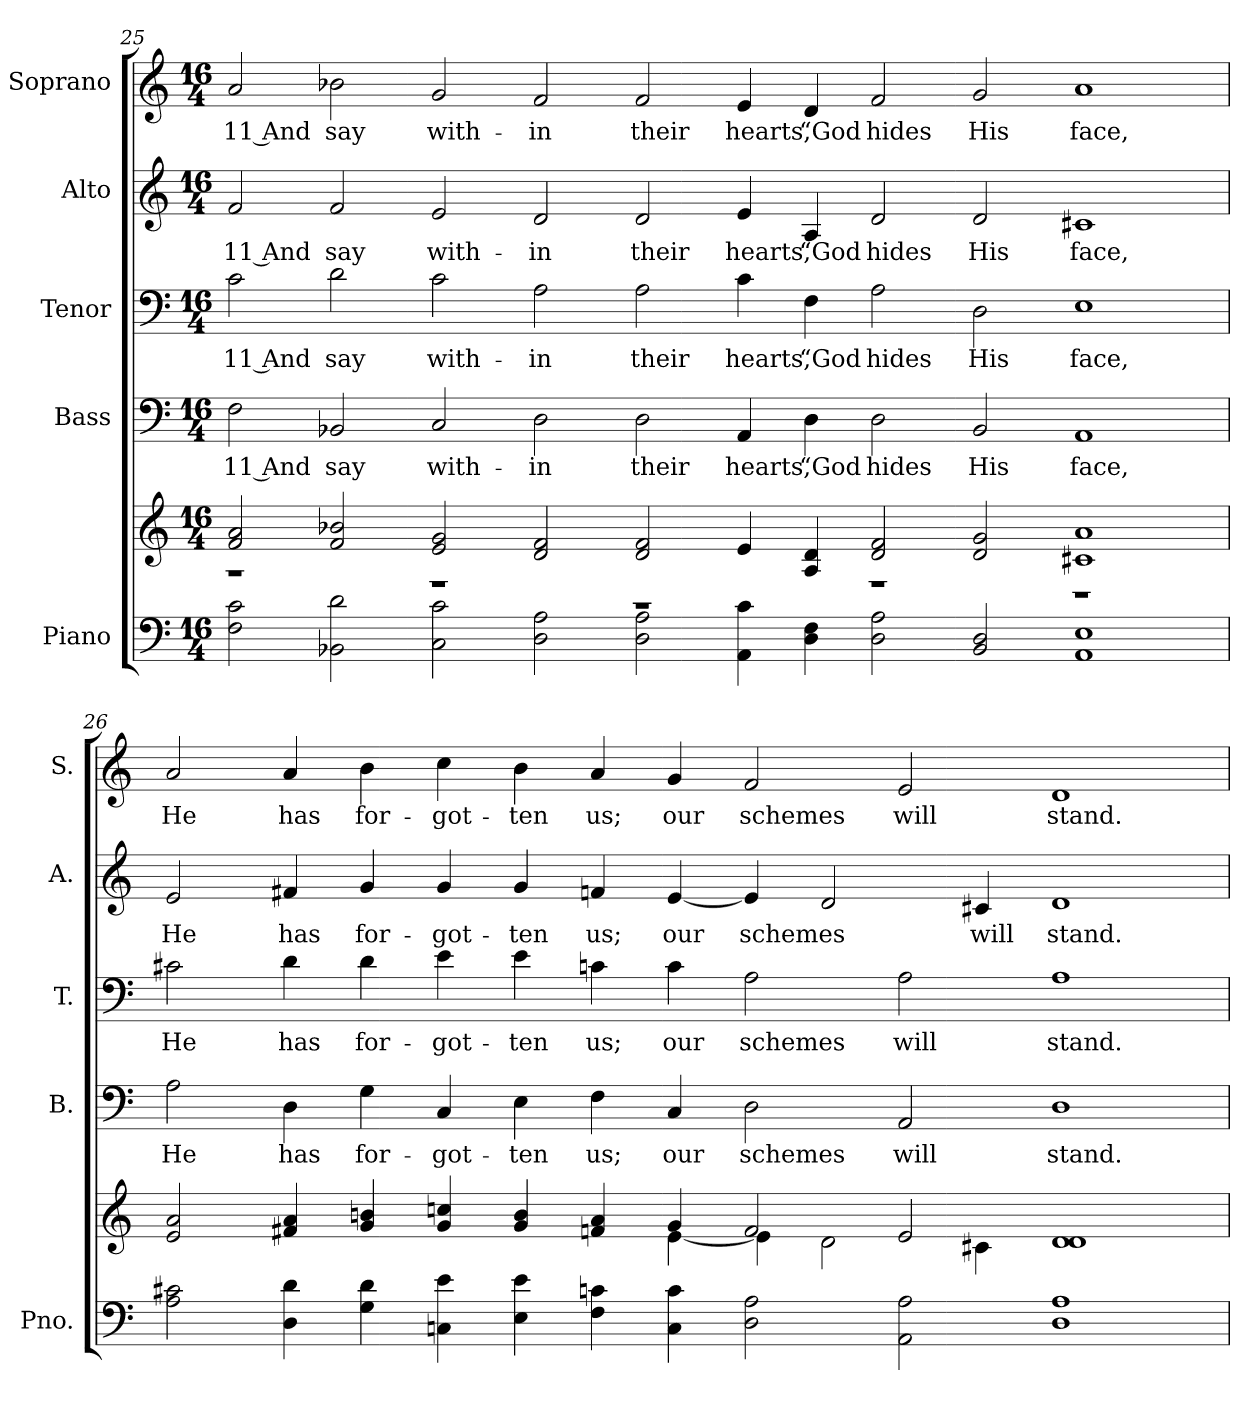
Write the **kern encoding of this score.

**kern	**kern	**kern	**text	**kern	**text	**kern	**text	**kern	**text
*part5	*part5	*part4	*part4	*part3	*part3	*part2	*part2	*part1	*part1
*staff6	*staff5	*staff4	*staff4	*staff3	*staff3	*staff2	*staff2	*staff1	*staff1
*I"Piano	*	*I"Bass	*	*I"Tenor	*	*I"Alto	*	*I"Soprano	*
*I'Pno.	*	*I'B.	*	*I'T.	*	*I'A.	*	*I'S.	*
!!LO:PB:g=z
*clefF4	*clefG2	*clefF4	*	*clefF4	*	*clefG2	*	*clefG2	*
*k[]	*k[]	*k[]	*	*k[]	*	*k[]	*	*k[]	*
*C:	*C:	*C:	*	*C:	*	*C:	*	*C:	*
*M16/4	*M16/4	*M16/4	*	*M16/4	*	*M16/4	*	*M16/4	*
=25	=25	=25	=25	=25	=25	=25	=25	=25	=25
*	*^	*	*	*	*	*	*	*	*
!	!	!	!	!LO:LY:b:color=#000000	!	!	!	!	!	!
!	!	!	!	!	!	!LO:LY:b:color=#000000	!	!	!	!
!	!	!	!	!	!	!	!	!LO:LY:b:color=#000000	!	!
!	!	!	!	!	!	!	!	!	!	!LO:LY:b:color=#000000
2Fi\ 2ci	2fi/ 2ai	1r	2Fi\	11 And	2ci\	11 And	2fi/	11 And	2ai/	11 And
!	!	!	!	!LO:LY:b:color=#000000	!	!	!	!	!	!
!	!	!	!	!	!	!LO:LY:b:color=#000000	!	!	!	!
!	!	!	!	!	!	!	!	!LO:LY:b:color=#000000	!	!
!	!	!	!	!	!	!	!	!	!	!LO:LY:b:color=#000000
2BB-Xi\ 2di	2fi/ 2b-Xi	.	2BB-Xi/	say	2di\	say	2fi/	say	2b-Xi\	say
!	!	!	!	!LO:LY:b:color=#000000	!	!	!	!	!	!
!	!	!	!	!	!	!LO:LY:b:color=#000000	!	!	!	!
!	!	!	!	!	!	!	!	!LO:LY:b:color=#000000	!	!
!	!	!	!	!	!	!	!	!	!	!LO:LY:b:color=#000000
2Ci\ 2ci	2ei/ 2gi	1r	2Ci/	with-	2ci\	with-	2ei/	with-	2gi/	with-
!	!	!	!	!LO:LY:b:color=#000000	!	!	!	!	!	!
!	!	!	!	!	!	!LO:LY:b:color=#000000	!	!	!	!
!	!	!	!	!	!	!	!	!LO:LY:b:color=#000000	!	!
!	!	!	!	!	!	!	!	!	!	!LO:LY:b:color=#000000
2Di\ 2Ai	2di/ 2fi	.	2Di\	-in	2Ai\	-in	2di/	-in	2fi/	-in
!	!	!	!	!LO:LY:b:color=#000000	!	!	!	!	!	!
!	!	!	!	!	!	!LO:LY:b:color=#000000	!	!	!	!
!	!	!	!	!	!	!	!	!LO:LY:b:color=#000000	!	!
!	!	!	!	!	!	!	!	!	!	!LO:LY:b:color=#000000
2Di\ 2Ai	2di/ 2fi	1r	2Di\	their	2Ai\	their	2di/	their	2fi/	their
!	!	!	!	!LO:LY:b:color=#000000	!	!	!	!	!	!
!	!	!	!	!	!	!LO:LY:b:color=#000000	!	!	!	!
!	!	!	!	!	!	!	!	!LO:LY:b:color=#000000	!	!
!	!	!	!	!	!	!	!	!	!	!LO:LY:b:color=#000000
4AAi\ 4ci	4ei/	.	4AAi/	hearts,	4ci\	hearts,	4ei/	hearts,	4ei/	hearts,
!	!	!	!	!LO:LY:b:color=#000000	!	!	!	!	!	!
!	!	!	!	!	!	!LO:LY:b:color=#000000	!	!	!	!
!	!	!	!	!	!	!	!	!LO:LY:b:color=#000000	!	!
!	!	!	!	!	!	!	!	!	!	!LO:LY:b:color=#000000
4Di\ 4Fi	4Ai/ 4di	.	4Di\	“God	4Fi\	“God	4Ai/	“God	4di/	“God
!	!	!	!	!LO:LY:b:color=#000000	!	!	!	!	!	!
!	!	!	!	!	!	!LO:LY:b:color=#000000	!	!	!	!
!	!	!	!	!	!	!	!	!LO:LY:b:color=#000000	!	!
!	!	!	!	!	!	!	!	!	!	!LO:LY:b:color=#000000
2Di\ 2Ai	2di/ 2fi	1r	2Di\	hides	2Ai\	hides	2di/	hides	2fi/	hides
!	!	!	!	!LO:LY:b:color=#000000	!	!	!	!	!	!
!	!	!	!	!	!	!LO:LY:b:color=#000000	!	!	!	!
!	!	!	!	!	!	!	!	!LO:LY:b:color=#000000	!	!
!	!	!	!	!	!	!	!	!	!	!LO:LY:b:color=#000000
2BB-i/ 2Di	2di/ 2gi	.	2BB-i/	His	2Di\	His	2di/	His	2gi/	His
!	!	!	!	!LO:LY:b:color=#000000	!	!	!	!	!	!
!	!	!	!	!	!	!LO:LY:b:color=#000000	!	!	!	!
!	!	!	!	!	!	!	!	!LO:LY:b:color=#000000	!	!
!	!	!	!	!	!	!	!	!	!	!LO:LY:b:color=#000000
1AAi 1Ei	1c#Xi 1ai	1r	1AAi	face,	1Ei	face,	1c#Xi	face,	1ai	face,
=26	=26	=26	=26	=26	=26	=26	=26	=26	=26	=26
!	!	!	!	!LO:LY:b:color=#000000	!	!	!	!	!	!
!	!	!	!	!	!	!LO:LY:b:color=#000000	!	!	!	!
!	!	!	!	!	!	!	!	!LO:LY:b:color=#000000	!	!
!	!	!	!	!	!	!	!	!	!	!LO:LY:b:color=#000000
2Ai\ 2c#Xi	2ei/ 2ai	1ryy	2Ai\	He	2c#Xi\	He	2ei/	He	2ai/	He
!	!	!	!	!LO:LY:b:color=#000000	!	!	!	!	!	!
!	!	!	!	!	!	!LO:LY:b:color=#000000	!	!	!	!
!	!	!	!	!	!	!	!	!LO:LY:b:color=#000000	!	!
!	!	!	!	!	!	!	!	!	!	!LO:LY:b:color=#000000
4Di\ 4di	4f#Xi/ 4ai	.	4Di\	has	4di\	has	4f#Xi/	has	4ai/	has
!	!	!	!	!LO:LY:b:color=#000000	!	!	!	!	!	!
!	!	!	!	!	!	!LO:LY:b:color=#000000	!	!	!	!
!	!	!	!	!	!	!	!	!LO:LY:b:color=#000000	!	!
!	!	!	!	!	!	!	!	!	!	!LO:LY:b:color=#000000
4Gi\ 4di	4gi/ 4bni	.	4Gi\	for-	4di\	for-	4gi/	for-	4bi\	for-
!	!	!	!	!LO:LY:b:color=#000000	!	!	!	!	!	!
!	!	!	!	!	!	!LO:LY:b:color=#000000	!	!	!	!
!	!	!	!	!	!	!	!	!LO:LY:b:color=#000000	!	!
!	!	!	!	!	!	!	!	!	!	!LO:LY:b:color=#000000
4Cni\ 4ei	4gi/ 4ccni	2ryy	4Ci/	-got-	4ei\	-got-	4gi/	-got-	4cci\	-got-
!	!	!	!	!LO:LY:b:color=#000000	!	!	!	!	!	!
!	!	!	!	!	!	!LO:LY:b:color=#000000	!	!	!	!
!	!	!	!	!	!	!	!	!LO:LY:b:color=#000000	!	!
!	!	!	!	!	!	!	!	!	!	!LO:LY:b:color=#000000
4Ei\ 4ei	4gi/ 4bi	.	4Ei\	-ten	4ei\	-ten	4gi/	-ten	4bi\	-ten
!	!	!	!	!LO:LY:b:color=#000000	!	!	!	!	!	!
!	!	!	!	!	!	!LO:LY:b:color=#000000	!	!	!	!
!	!	!	!	!	!	!	!	!LO:LY:b:color=#000000	!	!
!	!	!	!	!	!	!	!	!	!	!LO:LY:b:color=#000000
4Fi\ 4cni	4fni/ 4ai	4ryy	4Fi\	us;	4cni\	us;	4fni/	us;	4ai/	us;
!	!	!	!	!LO:LY:b:color=#000000	!	!	!	!	!	!
!	!	!	!	!	!	!LO:LY:b:color=#000000	!	!	!	!
!	!	!	!	!	!	!	!	!LO:LY:b:color=#000000	!	!
!	!	!	!	!	!	!	!	!	!	!LO:LY:b:color=#000000
4Ci\ 4ci	4gi/	[<4ei\	4Ci/	our	4ci\	our	[<4ei/	our	4gi/	our
!	!	!	!	!LO:LY:b:color=#000000	!	!	!	!	!	!
!	!	!	!	!	!	!LO:LY:b:color=#000000	!	!	!	!
!	!	!	!	!	!	!	!	!LO:LY:b:color=#000000	!	!
!	!	!	!	!	!	!	!	!	!	!LO:LY:b:color=#000000
2Di\ 2Ai	2fi/	4ei\]	2Di\	schemes	2Ai\	schemes	4ei/]	schemes	2fi/	schemes
.	.	2di\	.	.	.	.	2di/	.	.	.
!	!	!	!	!LO:LY:b:color=#000000	!	!	!	!	!	!
!	!	!	!	!	!	!LO:LY:b:color=#000000	!	!	!	!
!	!	!	!	!	!	!	!	!	!	!LO:LY:b:color=#000000
2AAi\ 2Ai	2ei/	.	2AAi/	will	2Ai\	will	.	.	2ei/	will
!	!	!	!	!	!	!	!	!LO:LY:b:color=#000000	!	!
.	.	4c#Xi\	.	.	.	.	4c#Xi/	will	.	.
!	!	!	!	!LO:LY:b:color=#000000	!	!	!	!	!	!
!	!	!	!	!	!	!LO:LY:b:color=#000000	!	!	!	!
!	!	!	!	!	!	!	!	!LO:LY:b:color=#000000	!	!
!	!	!	!	!	!	!	!	!	!	!LO:LY:b:color=#000000
1Di 1Ai	1di 1di	1ryy	1Di	stand.	1Ai	stand.	1di	stand.	1di	stand.
*	*v	*v	*	*	*	*	*	*	*	*
=	=	=	=	=	=	=	=	=	=
*-	*-	*-	*-	*-	*-	*-	*-	*-	*-
